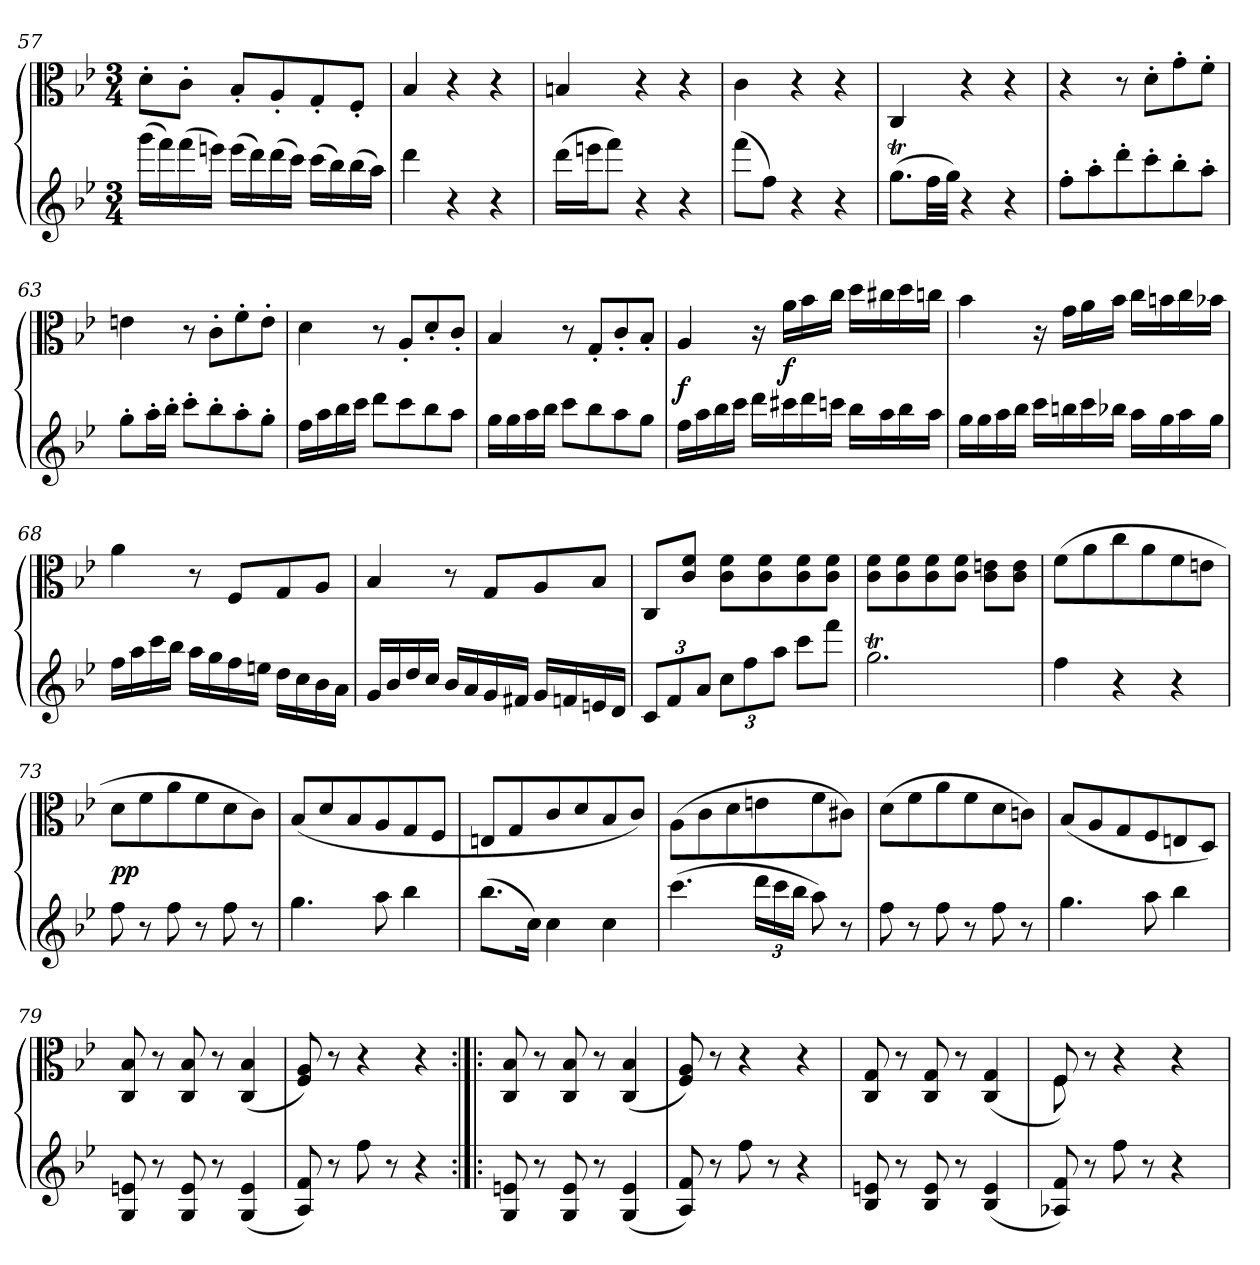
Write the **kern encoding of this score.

**kern	**kern	**dynam
*part1	*part1	*part1
*staff2	*staff1	*staff1/2
*clefG2	*clefC3	*
*k[b-e-]	*k[b-e-]	*
*B-:	*B-:	*
*M3/4	*M3/4	*
=57	=57	=57
(16ggg\LL	8d'\L	.
16fff\)	.	.
(16fff\	8c'\J	.
16eeen\JJ)	.	.
(16eee\LL	8B-'/L	.
16ddd\)	.	.
(16ddd\	8A'/	.
16ccc\JJ)	.	.
(16ccc\LL	8G'/	.
16bb-\)	.	.
(16bb-\	8F'/J	.
16aa\JJ)	.	.
=58	=58	=58
4ddd\	4B-/	.
4r	4r	.
4r	4r	.
=59	=59	=59
(16ddd\LL	4Bn/	.
16eeen\J	.	.
8fff\J)	.	.
4r	4r	.
4r	4r	.
=60	=60	=60
(8fff\L	4c\	.
8ff\J)	.	.
4r	4r	.
4r	4r	.
=61	=61	=61
(8.ggT\L	4C/	.
32ff\LL	.	.
32gg\JJJ)	.	.
4r	4r	.
4r	4r	.
=62	=62	=62
8ff'\L	4r	.
8aa'\	.	.
8ddd'\	8r	.
8ccc'\	8d'\L	.
8bb-'\	8g'\	.
8aa'\J	8f'\J	.
=63	=63	=63
8gg'\L	4en\	.
16aa'\L	.	.
16bb-'\JJ	.	.
8ccc'\L	8r	.
8bb-'\	8c'\L	.
8aa'\	8f'\	.
8gg'\J	8e'\J	.
=64	=64	=64
16ff\LL	4d\	.
16aa\	.	.
16bb-\	.	.
16ccc\JJ	.	.
8ddd\L	8r	.
8ccc\	8A'/L	.
8bb-\	8d'/	.
8aa\J	8c'/J	.
=65	=65	=65
16gg\LL	4B-/	.
16gg\	.	.
16aa\	.	.
16bb-\JJ	.	.
8ccc\L	8r	.
8bb-\	8G'/L	.
8aa\	8c'/	.
8gg\J	8B-'/J	.
=66	=66	=66
16ff\LL	4A/	f
16aa\	.	.
16bb-\	.	.
16ccc\JJ	.	.
16ddd\LL	16r	.
16ccc#X\	16a\LL	f
16ddd\	16b-\	.
16cccn\JJ	16cc\JJ	.
16bb-\LL	16dd\LL	.
16aa\	16cc#X\	.
16bb-\	16dd\	.
16aa\JJ	16ccn\JJ	.
=67	=67	=67
16gg\LL	4b-\	.
16gg\	.	.
16aa\	.	.
16bb-\JJ	.	.
16ccc\LL	16r	.
16bbn\	16g\LL	.
16ccc\	16a\	.
16bb-X\JJ	16b-\JJ	.
16aa\LL	16cc\LL	.
16gg\	16bn\	.
16aa\	16cc\	.
16gg\JJ	16b-X\JJ	.
=68	=68	=68
16ff\LL	4a\	.
16aa\	.	.
16ccc\	.	.
16bb-\JJ	.	.
16aa\LL	8r	.
16gg\	.	.
16ff\	8F/L	.
16een\JJ	.	.
16dd\LL	8G/	.
16cc\	.	.
16b-\	8A/J	.
16a\JJ	.	.
=69	=69	=69
16g/LL	4B-/	.
16b-/	.	.
16dd/	.	.
16cc/JJ	.	.
16b-/LL	8r	.
16a/	.	.
16g/	8G/L	.
16f#X/JJ	.	.
16g/LL	8A/	.
16fn/	.	.
16en/	8B-/J	.
16d/JJ	.	.
=70	=70	=70
12c/L	8C/L	.
12f/	.	.
.	8c/ 8f/J	.
12a/J	.	.
12cc\L	8c\ 8f\L	.
12ff\	.	.
.	8c\ 8f\	.
12aa\J	.	.
8ccc\L	8c\ 8f\	.
8fff\J	8c\ 8f\J	.
=71	=71	=71
2.ggT\	8c\ 8f\L	.
.	8c\ 8f\	.
.	8c\ 8f\	.
.	8c\ 8f\J	.
.	8c\ 8en\L	.
.	8c\ 8e\J	.
=72	=72	=72
4ff\	(8f\L	.
.	8a\	.
4r	8cc\	.
.	8a\	.
4r	8f\	.
.	8en\J	.
=73	=73	=73
8ff\	8d\L	p p
8r	8f\	.
8ff\	8a\	.
8r	8f\	.
8ff\	8d\	.
8r	8c\J)	.
=74	=74	=74
4.gg\	(8B-/L	.
.	8d/	.
.	8B-/	.
8aa\	8A/	.
4bb-\	8G/	.
.	8F/J	.
=75	=75	=75
(8.bb-\L	8En/L	.
.	8G/	.
16cc\Jk)	.	.
4cc\	8c/	.
.	8d/	.
4cc\	8B-/	.
.	8c/J)	.
=76	=76	=76
(4.ccc\	(8A\L	.
.	8c\	.
.	8d\	.
24ddd\LL	8en\	.
24ccc\	.	.
24bb-\JJ	.	.
8aa\)	8f\	.
8r	8c#X\J)	.
=77	=77	=77
8ff\	(8d\L	.
8r	8f\	.
8ff\	8a\	.
8r	8f\	.
8ff\	8d\	.
8r	8cn\J)	.
=78	=78	=78
4.gg\	(8B-/L	.
.	8A/	.
.	8G/	.
8aa\	8F/	.
4bb-\	8En/	.
.	8D/J)	.
=79	=79	=79
8G/ 8en/	8C/ 8B-/	.
8r	8r	.
8G/ 8e/	8C/ 8B-/	.
8r	8r	.
(4G/ 4e/	(4C/ 4B-/	.
=80	=80	=80
8A/ 8f/)	8F/ 8A/)	.
8r	8r	.
8ff\	4r	.
8r	.	.
4r	4r	.
=81:|!|:	=81:|!|:	=81:|!|:
8G/ 8en/	8C/ 8B-/	.
8r	8r	.
8G/ 8e/	8C/ 8B-/	.
8r	8r	.
(4G/ 4e/	(4C/ 4B-/	.
=82	=82	=82
8A/ 8f/)	8F/ 8A/)	.
8r	8r	.
8ff\	4r	.
8r	.	.
4r	4r	.
=83	=83	=83
8B-/ 8en/	8C/ 8G/	.
8r	8r	.
8B-/ 8e/	8C/ 8G/	.
8r	8r	.
(4B-/ 4e/	(4C/ 4G/	.
=84	=84	=84
*	*^	*
8A-X/ 8f/)	8F/)	8F\	.
8r	2ryy	8r	.
8ff\	.	4r	.
8r	.	.	.
4r	.	4r	.
.	8ryy	.	.
*	*v	*v	*
=	=	=
*-	*-	*-
